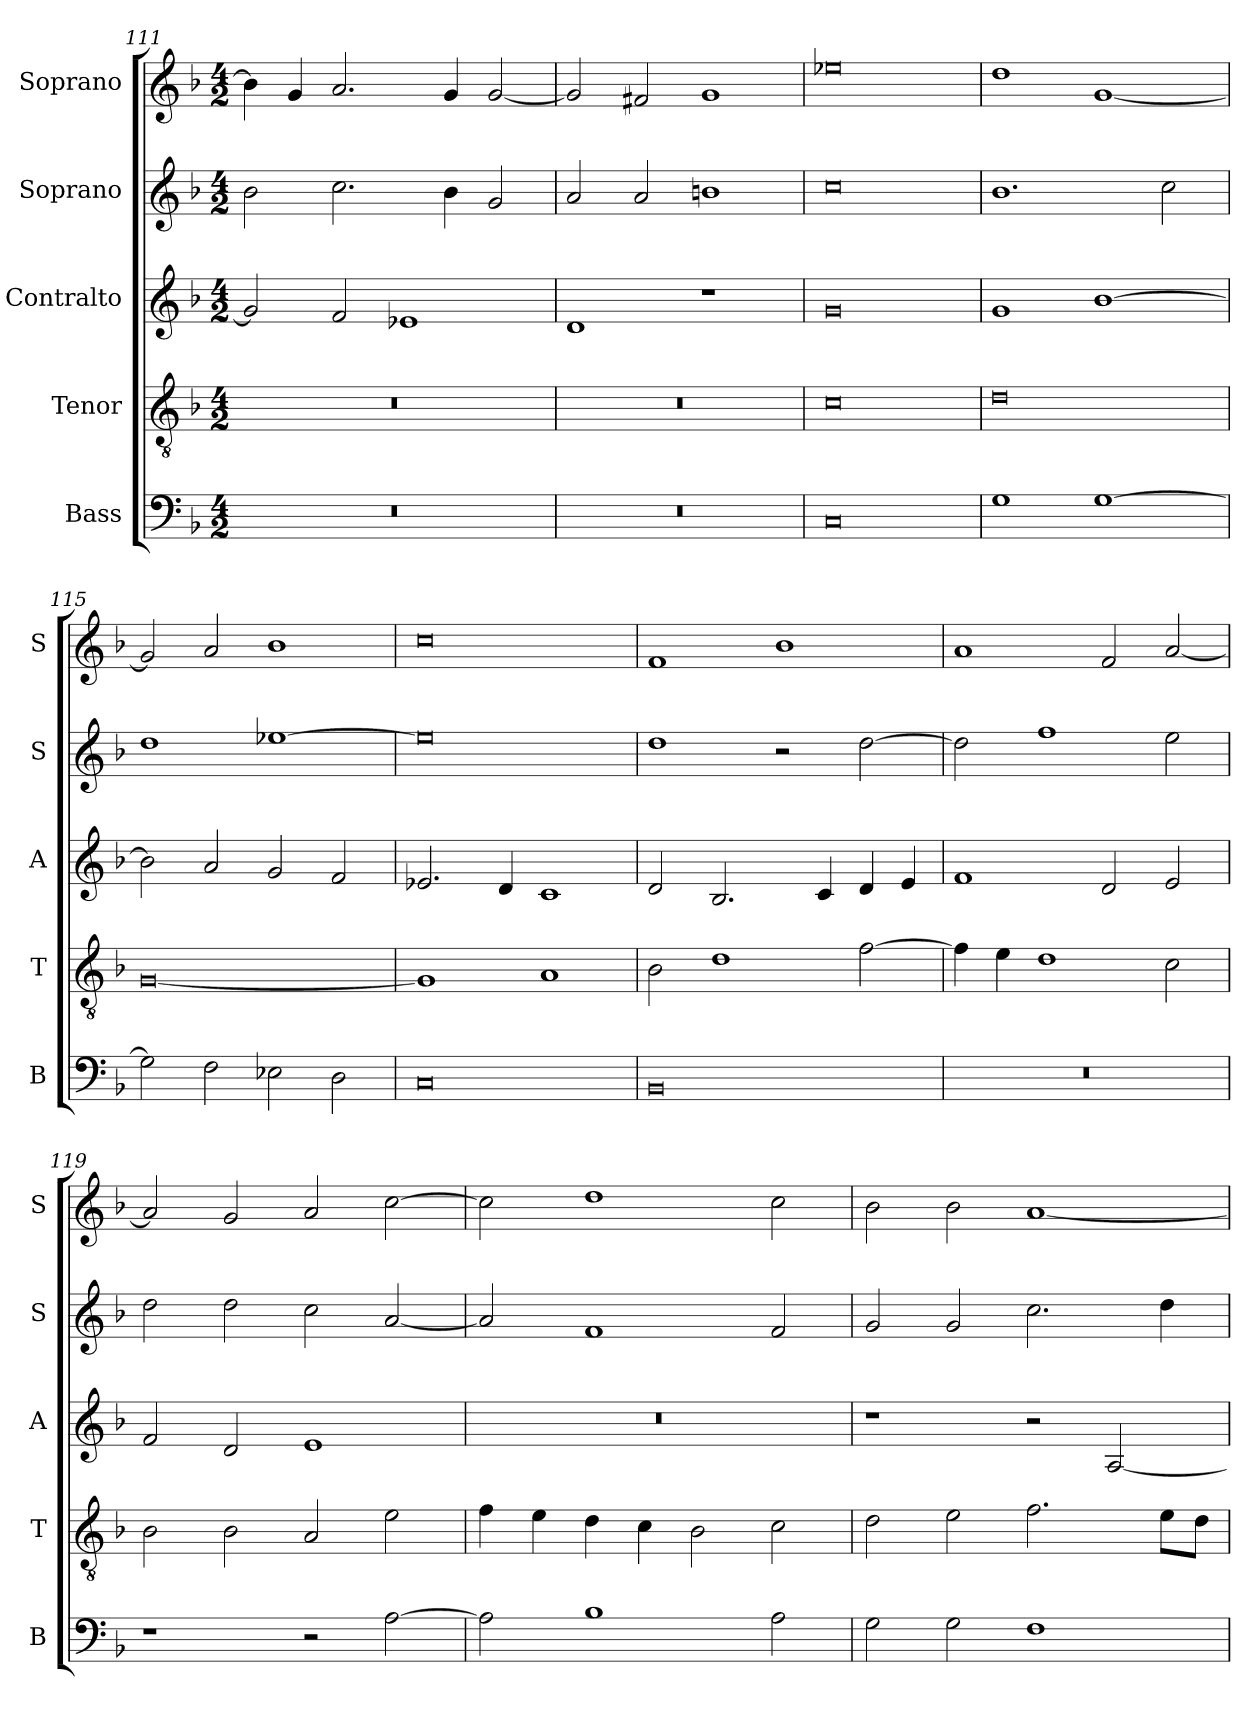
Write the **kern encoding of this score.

**kern	**kern	**kern	**kern	**kern
*part5	*part4	*part3	*part2	*part1
*staff5	*staff4	*staff3	*staff2	*staff1
*I"Bass	*I"Tenor	*I"Contralto	*I"Soprano	*I"Soprano
*I'B	*I'T	*I'A	*I'S	*I'S
*clefF4	*clefGv2	*clefG2	*clefG2	*clefG2
*k[b-]	*k[b-]	*k[b-]	*k[b-]	*k[b-]
*G:dor	*G:dor	*G:dor	*G:dor	*G:dor
*M4/2	*M4/2	*M4/2	*M4/2	*M4/2
=111	=111	=111	=111	=111
0r	0r	2g]	2b-	4b-]
.	.	.	.	4g
.	.	2f	2.cc	2.a
.	.	1e-X	.	.
.	.	.	4b-	4g
.	.	.	2g	[2g
=112	=112	=112	=112	=112
0r	0r	1d	2a	2g]
.	.	.	2a	2f#X
.	.	1r	1bn	1g
=113	=113	=113	=113	=113
0C	0c	0g	0cc	0ee-X
=114	=114	=114	=114	=114
1G	0d	1g	1.b-	1dd
[1G	.	[1b-	.	[1g
.	.	.	2cc	.
=115	=115	=115	=115	=115
2G]	[0G	2b-]	1dd	2g]
2F	.	2a	.	2a
2E-X	.	2g	[1ee-X	1b-
2D	.	2f	.	.
=116	=116	=116	=116	=116
0C	1G]	2.e-X	0ee-]	0cc
.	.	4d	.	.
.	1A	1c	.	.
=117	=117	=117	=117	=117
0BB-	2B-	2d	1dd	1f
.	1d	2.B-	.	.
.	.	.	2r	1b-
.	.	4c	.	.
.	[2f	4d	[2dd	.
.	.	4e	.	.
=118	=118	=118	=118	=118
0r	4f]	1f	2dd]	1a
.	4e	.	.	.
.	1d	.	1ff	.
.	.	2d	.	2f
.	2c	2e	2ee	[2a
=119	=119	=119	=119	=119
1r	2B-	2f	2dd	2a]
.	2B-	2d	2dd	2g
2r	2A	1e	2cc	2a
[2A	2e	.	[2a	[2cc
=120	=120	=120	=120	=120
2A]	4f	0r	2a]	2cc]
.	4e	.	.	.
1B-	4d	.	1f	1dd
.	4c	.	.	.
.	2B-	.	.	.
2A	2c	.	2f	2cc
=121	=121	=121	=121	=121
2G	2d	1r	2g	2b-
2G	2e	.	2g	2b-
1F	2.f	2r	2.cc	[1a
.	.	[2A	.	.
.	8e\L	.	4dd	.
.	8d\J	.	.	.
=	=	=	=	=
*-	*-	*-	*-	*-
